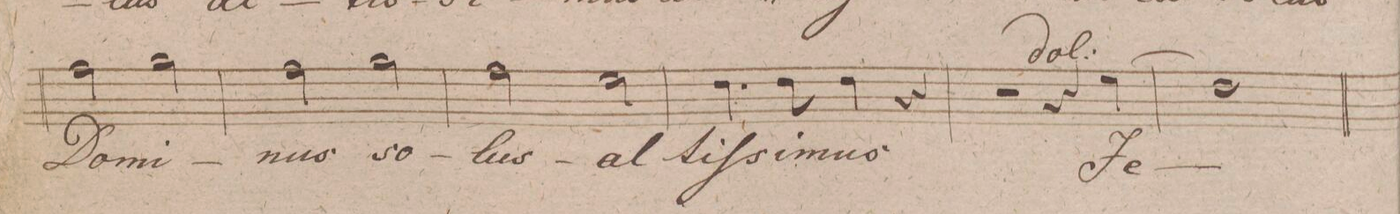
**kern	**text	**text	**dynam
*I"Alto.	*	*	*
*clefC3	*	*	*
*k[f#c#g#d#]	*	*	*
*met(c)	*	*	*
*M4/4	*	*	*
2g#\	Do-	.	.
2a\	-mi-	.	.
=190	=190	=190	=190
2g#\	-nus	.	.
2a\	so-	.	.
=191	=191	=191	=191
2g#\	-lus	.	.
2f#\	al-	.	.
=192	=192	=192	=192
4.e\	-tiſ-	.	.
8e\	-si-	.	.
4e\	-mus	.	.
4r	.	.	.
=193	=193	=193	=193
2r	.	.	.
4r	.	.	.
(>4f#\	Je-	.	.
=194	=194	=194	=194
1e\)	.	.	.
=195	=195	=195	=195
*-	*-	*-	*-
